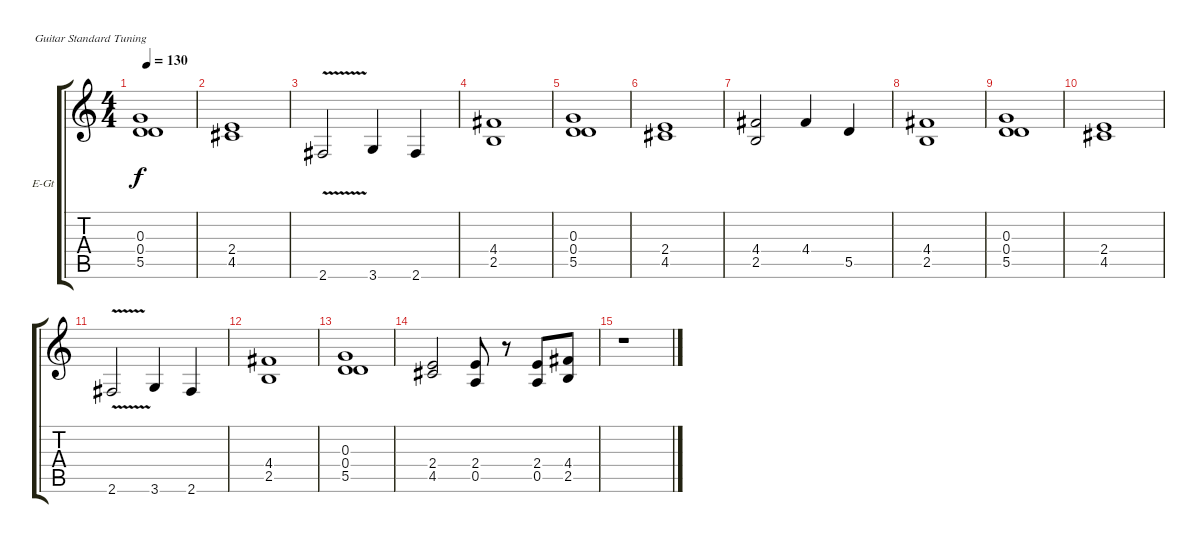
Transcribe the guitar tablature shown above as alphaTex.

\defaultSystemsLayout 4
\bracketExtendMode groupsimilarinstruments
\firstSystemTrackNameOrientation horizontal
\otherSystemsTrackNameOrientation horizontal
\track ("Jorg Fischer" "E-Gt") {instrument distortionguitar}
\staff {score tabs}
\tuning (E4 B3 G3 D3 A2 E2)
\ts (4 4)
\tempo 130
\clef g2
\ks c
(0.3 0.4 5.5).1{dy f} |
(2.4 4.5).1 |
2.6{v}.2 3.6.4 2.6.4 |
(4.4 2.5).1 |
(0.3 0.4 5.5).1 |
(2.4 4.5).1 |
(4.4 2.5).2 4.4.4 5.5.4 |
(4.4 2.5).1 |
(0.3 0.4 5.5).1 |
(2.4 4.5).1 |
2.6{v}.2 3.6.4 2.6.4 |
(4.4 2.5).1 |
(0.3 0.4 5.5).1 |
(2.4 4.5).2 (2.4 0.5).8 r.8 (2.4 0.5).8 (4.4 2.5).8 |
r.1
